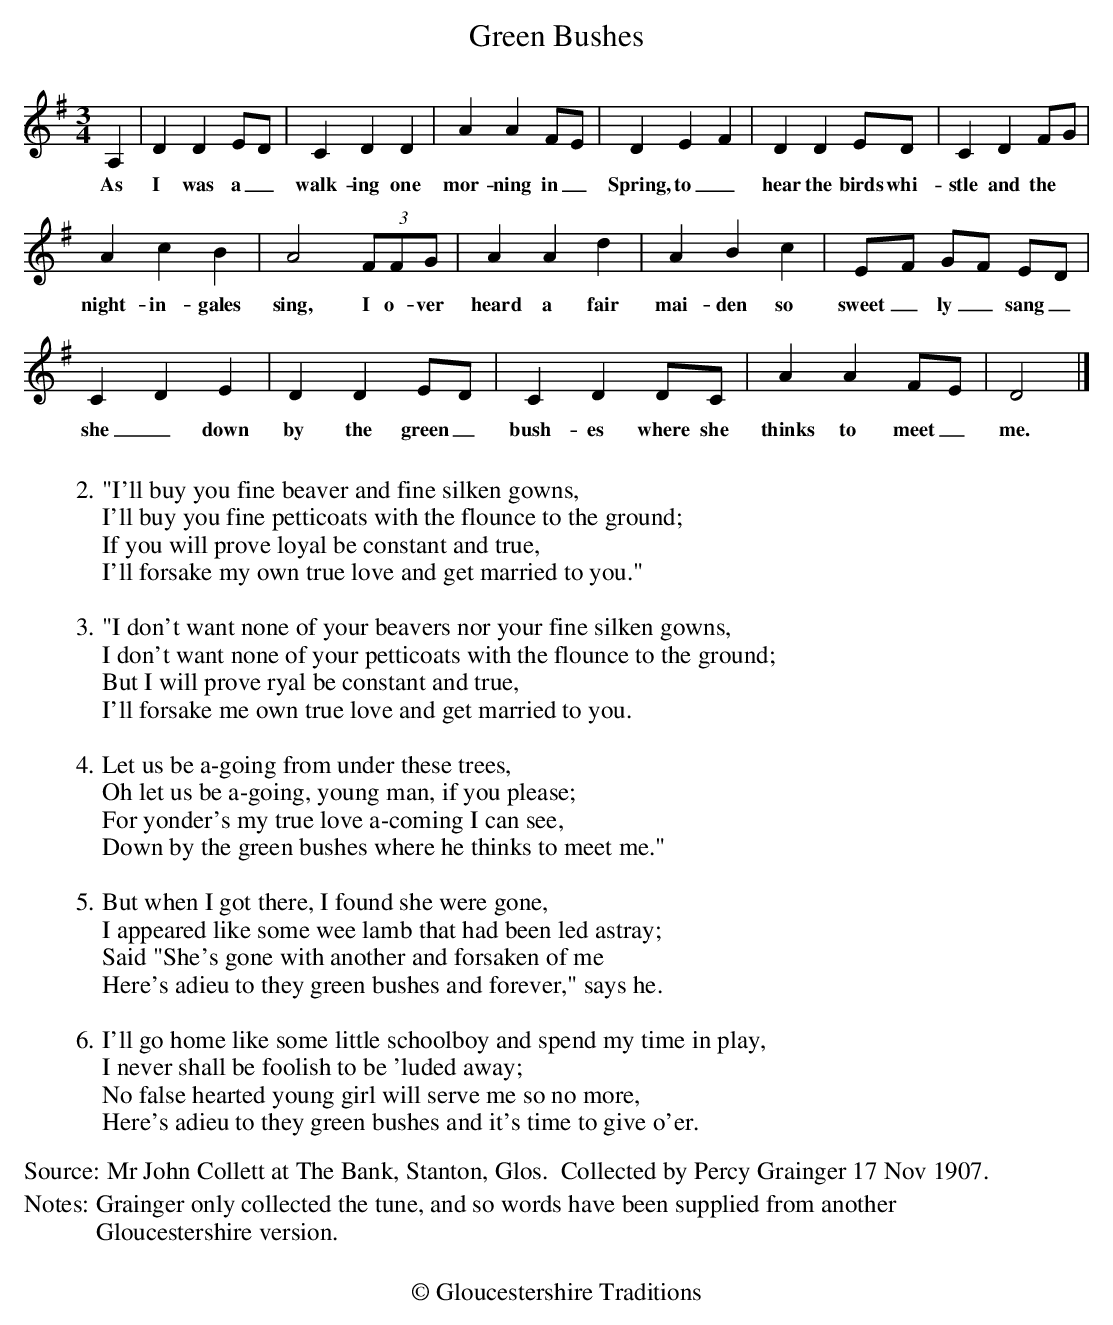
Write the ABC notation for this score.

X:1
T:Green Bushes
M:3/4
L:1/8
K:Gmaj
A,2|D2D2 E-D|C2D2D2|A2A2FE|D2E2-F2|D2D2ED|C2D2 FG|
w:As I was a_ walk-ing one mor-ning in_ Spring, to_ hear the birds whi-stle and the
A2c2B2|A4(3FFG|A2A2d2|A2B2c2|E-F G-F E-D|
w:night-in-gales sing, I o-ver heard a fair mai-den so sweet_ ly_ sang_
C2-D2E2|D2D2E-D|C2D2DC|A2A2F-E|D4|]
w:she_ down by the green_ bush-es where she  thinks to meet_ me.
W:
W:2."I'll buy you fine beaver and fine silken gowns,
W:I'll buy you fine petticoats with the flounce to the ground;
W:If you will prove loyal be constant and true,
W:I'll forsake my own true love and get married to you."
W:
W:3."I don't want none of your beavers nor your fine silken gowns,
W:I don't want none of your petticoats with the flounce to the ground;
W:But I will prove ryal be constant and true,
W:I'll forsake me own true love and get married to you.
W:
W:4.Let us be a-going from under these trees,
W:Oh let us be a-going, young man, if you please;
W:For yonder's my true love a-coming I can see,
W:Down by the green bushes where he thinks to meet me."
W:
W:5. But when I got there, I found she were gone,
W:I appeared like some wee lamb that had been led astray;
W:Said "She's gone with another and forsaken of me
W:Here's adieu to they green bushes and forever," says he.
W:
W:6. I'll go home like some little schoolboy and spend my time in play,
W:I never shall be foolish to be 'luded away;
W:No false hearted young girl will serve me so no more,
W:Here's adieu to they green bushes and it's time to give o'er.
W:
